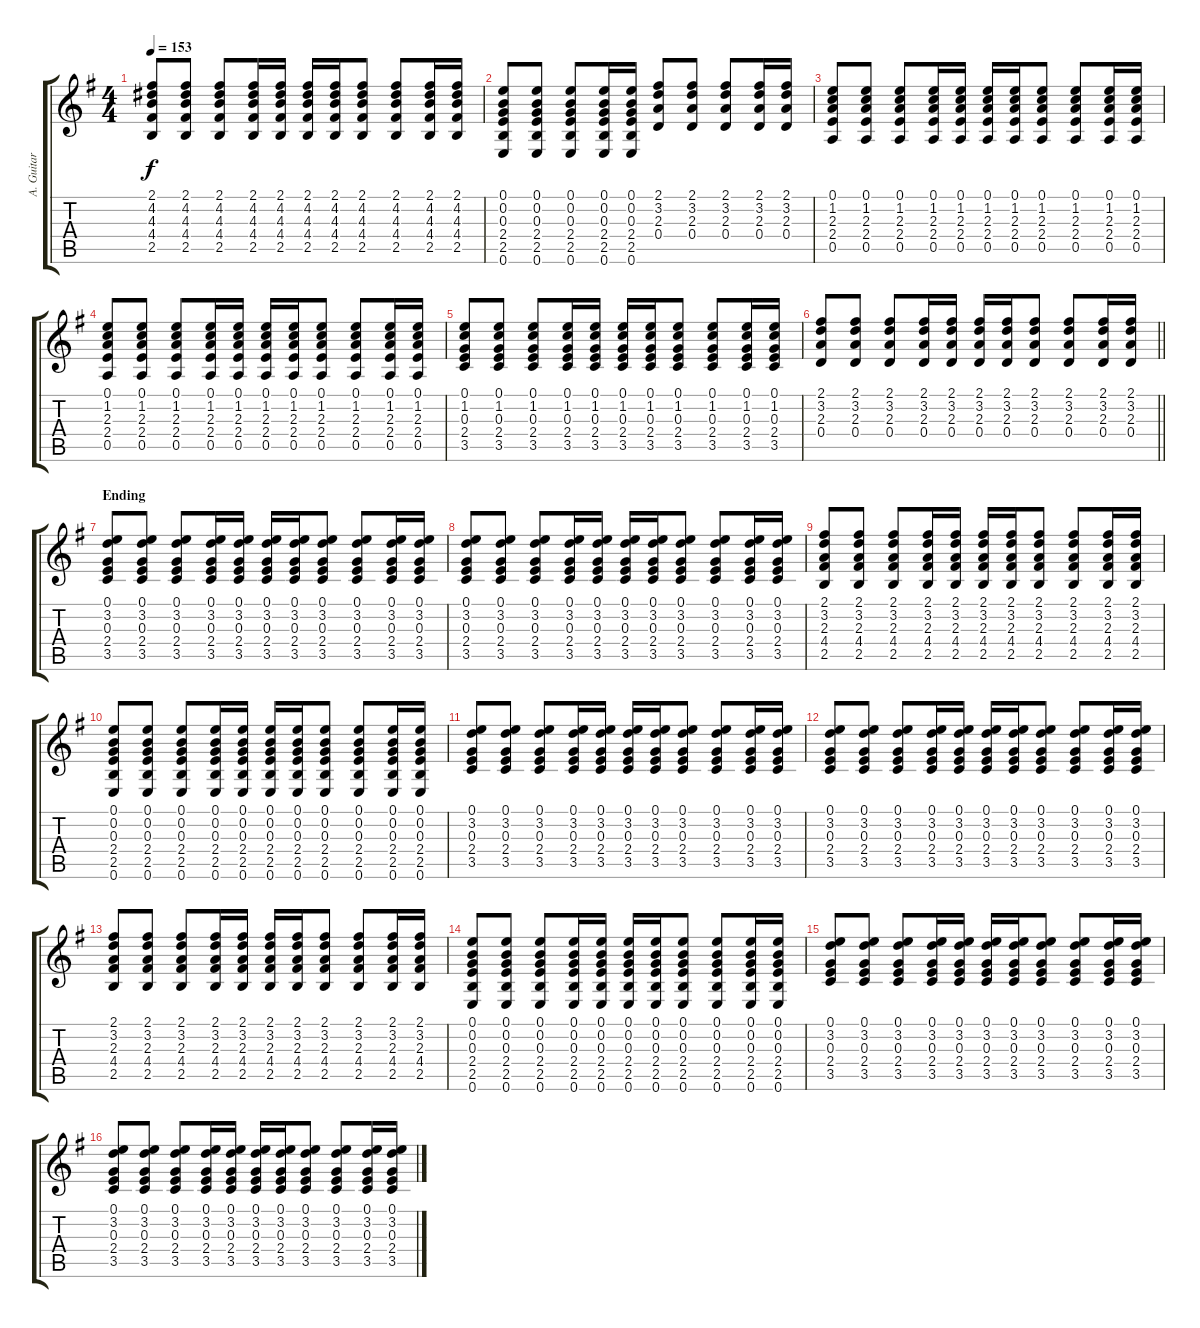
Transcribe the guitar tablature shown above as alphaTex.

\track ("A. Guitar" "A. Guitar") {instrument acousticguitarsteel}
\staff {score tabs}
\tuning (E4 B3 G3 D3 A2 E2) {hide}
\ts (4 4)
\tempo 153
\clef g2
\ks g
(2.1 4.2 4.3 4.4 2.5).8{dy f} (2.1 4.2 4.3 4.4 2.5).8 (2.1 4.2 4.3 4.4 2.5).8 (2.1 4.2 4.3 4.4 2.5).16 (2.1 4.2 4.3 4.4 2.5).16 (2.1 4.2 4.3 4.4 2.5).16 (2.1 4.2 4.3 4.4 2.5).16 (2.1 4.2 4.3 4.4 2.5).8 (2.1 4.2 4.3 4.4 2.5).8 (2.1 4.2 4.3 4.4 2.5).16 (2.1 4.2 4.3 4.4 2.5).16 |
(0.1 0.2 0.3 2.4 2.5 0.6).8 (0.1 0.2 0.3 2.4 2.5 0.6).8 (0.1 0.2 0.3 2.4 2.5 0.6).8 (0.1 0.2 0.3 2.4 2.5 0.6).16 (0.1 0.2 0.3 2.4 2.5 0.6).16 (2.1 3.2 2.3 0.4).8 (2.1 3.2 2.3 0.4).8 (2.1 3.2 2.3 0.4).8 (2.1 3.2 2.3 0.4).16 (2.1 3.2 2.3 0.4).16 |
(0.1 1.2 2.3 2.4 0.5).8 (0.1 1.2 2.3 2.4 0.5).8 (0.1 1.2 2.3 2.4 0.5).8 (0.1 1.2 2.3 2.4 0.5).16 (0.1 1.2 2.3 2.4 0.5).16 (0.1 1.2 2.3 2.4 0.5).16 (0.1 1.2 2.3 2.4 0.5).16 (0.1 1.2 2.3 2.4 0.5).8 (0.1 1.2 2.3 2.4 0.5).8 (0.1 1.2 2.3 2.4 0.5).16 (0.1 1.2 2.3 2.4 0.5).16 |
(0.1 1.2 2.3 2.4 0.5).8 (0.1 1.2 2.3 2.4 0.5).8 (0.1 1.2 2.3 2.4 0.5).8 (0.1 1.2 2.3 2.4 0.5).16 (0.1 1.2 2.3 2.4 0.5).16 (0.1 1.2 2.3 2.4 0.5).16 (0.1 1.2 2.3 2.4 0.5).16 (0.1 1.2 2.3 2.4 0.5).8 (0.1 1.2 2.3 2.4 0.5).8 (0.1 1.2 2.3 2.4 0.5).16 (0.1 1.2 2.3 2.4 0.5).16 |
(0.1 1.2 0.3 2.4 3.5).8 (0.1 1.2 0.3 2.4 3.5).8 (0.1 1.2 0.3 2.4 3.5).8 (0.1 1.2 0.3 2.4 3.5).16 (0.1 1.2 0.3 2.4 3.5).16 (0.1 1.2 0.3 2.4 3.5).16 (0.1 1.2 0.3 2.4 3.5).16 (0.1 1.2 0.3 2.4 3.5).8 (0.1 1.2 0.3 2.4 3.5).8 (0.1 1.2 0.3 2.4 3.5).16 (0.1 1.2 0.3 2.4 3.5).16 |
\barLineRight lightlight
(2.1 3.2 2.3 0.4).8 (2.1 3.2 2.3 0.4).8 (2.1 3.2 2.3 0.4).8 (2.1 3.2 2.3 0.4).16 (2.1 3.2 2.3 0.4).16 (2.1 3.2 2.3 0.4).16 (2.1 3.2 2.3 0.4).16 (2.1 3.2 2.3 0.4).8 (2.1 3.2 2.3 0.4).8 (2.1 3.2 2.3 0.4).16 (2.1 3.2 2.3 0.4).16 |
\section ("" "Ending")
(0.1 3.2 0.3 2.4 3.5).8 (0.1 3.2 0.3 2.4 3.5).8 (0.1 3.2 0.3 2.4 3.5).8 (0.1 3.2 0.3 2.4 3.5).16 (0.1 3.2 0.3 2.4 3.5).16 (0.1 3.2 0.3 2.4 3.5).16 (0.1 3.2 0.3 2.4 3.5).16 (0.1 3.2 0.3 2.4 3.5).8 (0.1 3.2 0.3 2.4 3.5).8 (0.1 3.2 0.3 2.4 3.5).16 (0.1 3.2 0.3 2.4 3.5).16 |
(0.1 3.2 0.3 2.4 3.5).8 (0.1 3.2 0.3 2.4 3.5).8 (0.1 3.2 0.3 2.4 3.5).8 (0.1 3.2 0.3 2.4 3.5).16 (0.1 3.2 0.3 2.4 3.5).16 (0.1 3.2 0.3 2.4 3.5).16 (0.1 3.2 0.3 2.4 3.5).16 (0.1 3.2 0.3 2.4 3.5).8 (0.1 3.2 0.3 2.4 3.5).8 (0.1 3.2 0.3 2.4 3.5).16 (0.1 3.2 0.3 2.4 3.5).16 |
(2.1 3.2 2.3 4.4 2.5).8 (2.1 3.2 2.3 4.4 2.5).8 (2.1 3.2 2.3 4.4 2.5).8 (2.1 3.2 2.3 4.4 2.5).16 (2.1 3.2 2.3 4.4 2.5).16 (2.1 3.2 2.3 4.4 2.5).16 (2.1 3.2 2.3 4.4 2.5).16 (2.1 3.2 2.3 4.4 2.5).8 (2.1 3.2 2.3 4.4 2.5).8 (2.1 3.2 2.3 4.4 2.5).16 (2.1 3.2 2.3 4.4 2.5).16 |
(0.1 0.2 0.3 2.4 2.5 0.6).8 (0.1 0.2 0.3 2.4 2.5 0.6).8 (0.1 0.2 0.3 2.4 2.5 0.6).8 (0.1 0.2 0.3 2.4 2.5 0.6).16 (0.1 0.2 0.3 2.4 2.5 0.6).16 (0.1 0.2 0.3 2.4 2.5 0.6).16 (0.1 0.2 0.3 2.4 2.5 0.6).16 (0.1 0.2 0.3 2.4 2.5 0.6).8 (0.1 0.2 0.3 2.4 2.5 0.6).8 (0.1 0.2 0.3 2.4 2.5 0.6).16 (0.1 0.2 0.3 2.4 2.5 0.6).16 |
(0.1 3.2 0.3 2.4 3.5).8 (0.1 3.2 0.3 2.4 3.5).8 (0.1 3.2 0.3 2.4 3.5).8 (0.1 3.2 0.3 2.4 3.5).16 (0.1 3.2 0.3 2.4 3.5).16 (0.1 3.2 0.3 2.4 3.5).16 (0.1 3.2 0.3 2.4 3.5).16 (0.1 3.2 0.3 2.4 3.5).8 (0.1 3.2 0.3 2.4 3.5).8 (0.1 3.2 0.3 2.4 3.5).16 (0.1 3.2 0.3 2.4 3.5).16 |
(0.1 3.2 0.3 2.4 3.5).8 (0.1 3.2 0.3 2.4 3.5).8 (0.1 3.2 0.3 2.4 3.5).8 (0.1 3.2 0.3 2.4 3.5).16 (0.1 3.2 0.3 2.4 3.5).16 (0.1 3.2 0.3 2.4 3.5).16 (0.1 3.2 0.3 2.4 3.5).16 (0.1 3.2 0.3 2.4 3.5).8 (0.1 3.2 0.3 2.4 3.5).8 (0.1 3.2 0.3 2.4 3.5).16 (0.1 3.2 0.3 2.4 3.5).16 |
(2.1 3.2 2.3 4.4 2.5).8 (2.1 3.2 2.3 4.4 2.5).8 (2.1 3.2 2.3 4.4 2.5).8 (2.1 3.2 2.3 4.4 2.5).16 (2.1 3.2 2.3 4.4 2.5).16 (2.1 3.2 2.3 4.4 2.5).16 (2.1 3.2 2.3 4.4 2.5).16 (2.1 3.2 2.3 4.4 2.5).8 (2.1 3.2 2.3 4.4 2.5).8 (2.1 3.2 2.3 4.4 2.5).16 (2.1 3.2 2.3 4.4 2.5).16 |
(0.1 0.2 0.3 2.4 2.5 0.6).8 (0.1 0.2 0.3 2.4 2.5 0.6).8 (0.1 0.2 0.3 2.4 2.5 0.6).8 (0.1 0.2 0.3 2.4 2.5 0.6).16 (0.1 0.2 0.3 2.4 2.5 0.6).16 (0.1 0.2 0.3 2.4 2.5 0.6).16 (0.1 0.2 0.3 2.4 2.5 0.6).16 (0.1 0.2 0.3 2.4 2.5 0.6).8 (0.1 0.2 0.3 2.4 2.5 0.6).8 (0.1 0.2 0.3 2.4 2.5 0.6).16 (0.1 0.2 0.3 2.4 2.5 0.6).16 |
(0.1 3.2 0.3 2.4 3.5).8 (0.1 3.2 0.3 2.4 3.5).8 (0.1 3.2 0.3 2.4 3.5).8 (0.1 3.2 0.3 2.4 3.5).16 (0.1 3.2 0.3 2.4 3.5).16 (0.1 3.2 0.3 2.4 3.5).16 (0.1 3.2 0.3 2.4 3.5).16 (0.1 3.2 0.3 2.4 3.5).8 (0.1 3.2 0.3 2.4 3.5).8 (0.1 3.2 0.3 2.4 3.5).16 (0.1 3.2 0.3 2.4 3.5).16 |
(0.1 3.2 0.3 2.4 3.5).8 (0.1 3.2 0.3 2.4 3.5).8 (0.1 3.2 0.3 2.4 3.5).8 (0.1 3.2 0.3 2.4 3.5).16 (0.1 3.2 0.3 2.4 3.5).16 (0.1 3.2 0.3 2.4 3.5).16 (0.1 3.2 0.3 2.4 3.5).16 (0.1 3.2 0.3 2.4 3.5).8 (0.1 3.2 0.3 2.4 3.5).8 (0.1 3.2 0.3 2.4 3.5).16 (0.1 3.2 0.3 2.4 3.5).16
